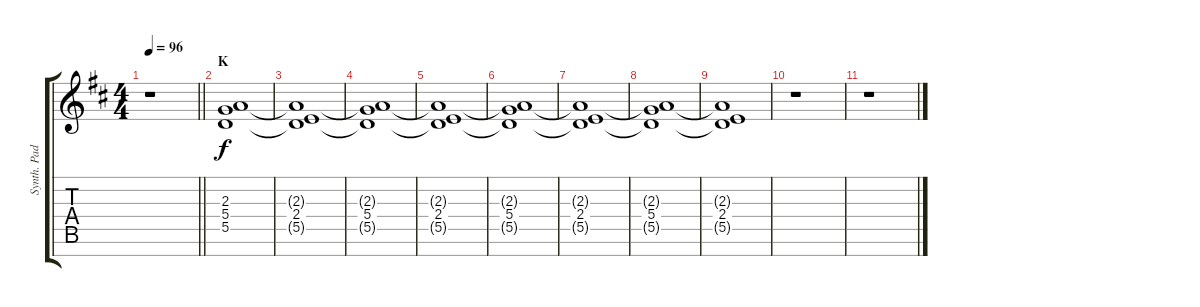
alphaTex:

\track ("Synth. Pad I" "Synth. Pad") {instrument pad2warm}
\staff {score tabs}
\tuning (E5 B4 G4 D4 A3 E3 B2) {hide}
\ts (4 4)
\tempo 96
\clef g2
\barLineRight lightlight
\ks d
r.1{dy f} |
\section ("" "K")
(2.3 5.4 5.5).1 |
(2.3{t} 2.4 5.5{t}).1 |
(2.3{t} 5.4 5.5{t}).1 |
(2.3{t} 2.4 5.5{t}).1 |
(2.3{t} 5.4 5.5{t}).1 |
(2.3{t} 2.4 5.5{t}).1 |
(2.3{t} 5.4 5.5{t}).1 |
(2.3{t} 2.4 5.5{t}).1 |
r.1 |
r.1
